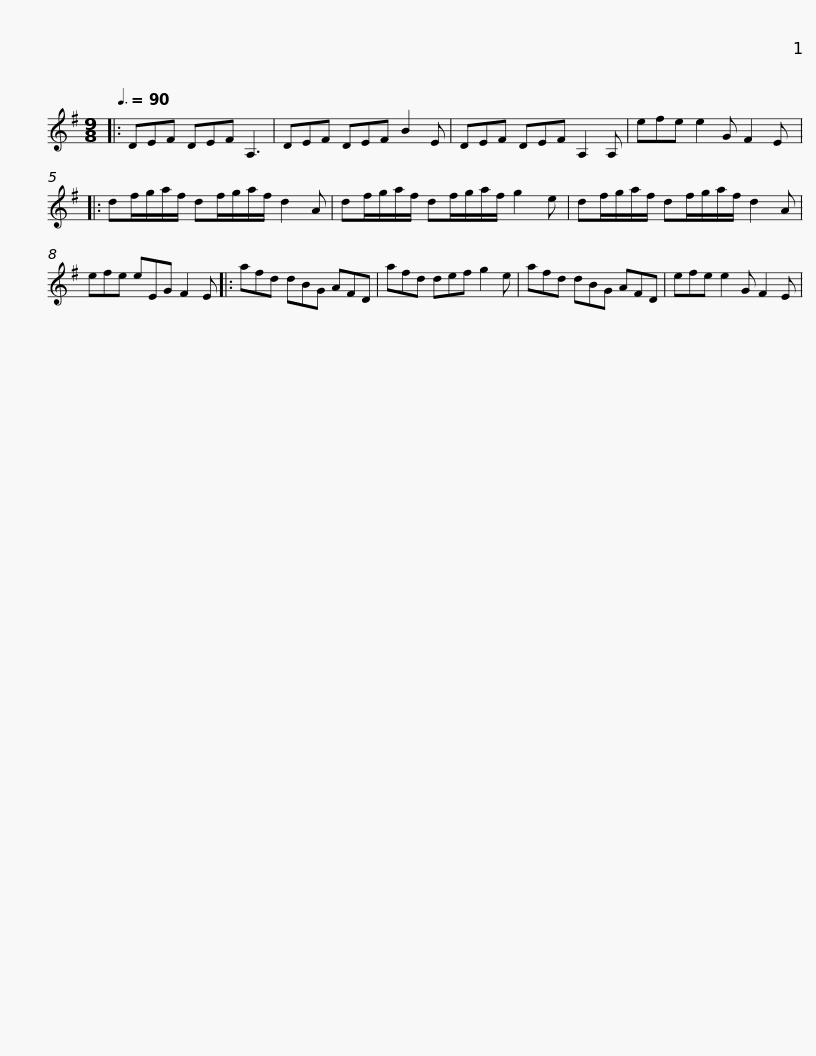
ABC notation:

X:1
L:1/8
Q:3/8=90
M:9/8
I:linebreak $
K:G
V:1 treble
V:1
|: DEF DEF A,3 | DEF DEF B2 E | DEF DEF A,2 A, | efe e2 G F2 E |:$ df/g/a/f/ df/g/a/f/ d2 A | %5
 df/g/a/f/ df/g/a/f/ g2 e | df/g/a/f/ df/g/a/f/ d2 A |$ efe eEG F2 E |: afd dBG AFD | afd def g2 e | %10
 afd dBG AFD | efe e2 G F2 E | %12
